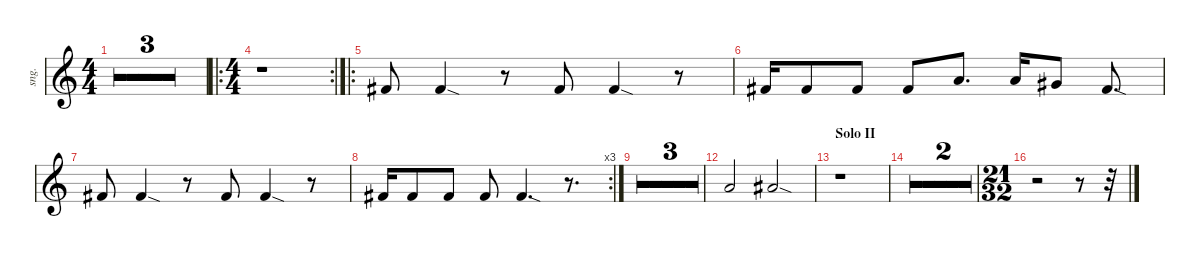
\defaultSystemsLayout 4
\hideDynamics
\bracketExtendMode nobrackets
\track ("Vocals" "sng.") {defaultSystemsLayout 4 multiBarRest instrument voiceoohs}
\staff {score}
\tuning (E4 B3 G3 D3 A2 E2)
\ts (4 4)
\tempo 104
\clef g2
\ks c
r.1{dy mf} |
r.1 |
\rc 2
\ts (2 4)
\beaming (8 2 2)
r.2 |
\ro
\rc 2
\ts (4 4)
\beaming (8 2 2 2 2)
r.1 |
\ro
7.2{acc #}.8 7.2{sod acc #}.4 r.8 7.2{acc #}.8 7.2{sod acc #}.4 r.8 |
7.2{acc #}.16 7.2{acc #}.8 7.2{acc #}.8 7.2{acc #}.8 10.2.8{d} 10.2.16 9.2{acc #}.8 7.2{sod acc #}.8{d} |
7.2{acc #}.8 7.2{sod acc #}.4 r.8 7.2{acc #}.8 7.2{sod acc #}.4 r.8 |
\rc 3
7.2{acc #}.16 7.2{acc #}.8 7.2{acc #}.8 7.2{acc #}.8 7.2{sod acc #}.4{d} r.8{d} |
\tempo 212
r.1 |
r.1 |
r.1 |
10.2.2 11.2{sod acc #}.2 |
\section ("" "Solo II")
r.1 |
r.1 |
r.1 |
\ts (21 32)
\beaming (8 3 2)
r.2 r.8 r.32
